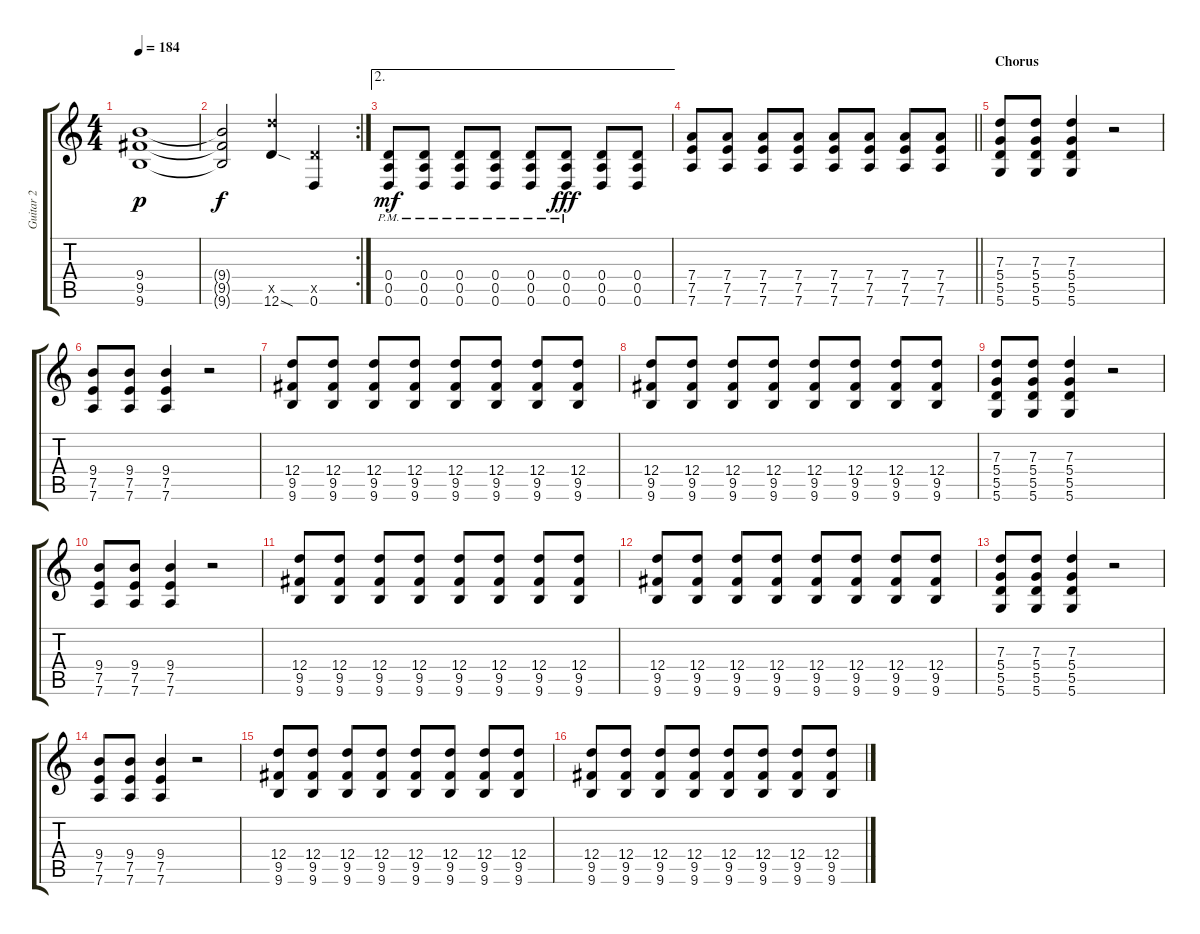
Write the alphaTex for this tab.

\track ("Guitar 2" "Guitar 2") {instrument distortionguitar}
\staff {score tabs}
\tuning (E4 B3 G3 D3 A2 D2) {hide}
\ts (4 4)
\tempo 184
\clef g2
\ks c
(9.4 9.5 9.6).1{dy p} |
\rc 2
(9.4{t} 9.5{t} 9.6{t}).2{dy f} (17.5{x} 12.6{sod}).4 (5.5{x} 0.6).4 |
\ae 2
(0.4{pm} 0.5{pm} 0.6{pm}).8{dy mf} (0.4{pm} 0.5{pm} 0.6{pm}).8 (0.4{pm} 0.5{pm} 0.6{pm}).8 (0.4{pm} 0.5{pm} 0.6{pm}).8 (0.4{pm} 0.5{pm} 0.6{pm}).8 (0.4{pm} 0.5{pm} 0.6{pm}).8{dy fff} (0.4 0.5 0.6).8 (0.4 0.5 0.6).8 |
\barLineRight lightlight
(7.4 7.5 7.6).8 (7.4 7.5 7.6).8 (7.4 7.5 7.6).8 (7.4 7.5 7.6).8 (7.4 7.5 7.6).8 (7.4 7.5 7.6).8 (7.4 7.5 7.6).8 (7.4 7.5 7.6).8 |
\section ("" "Chorus")
(7.3 5.4 5.5 5.6).8 (7.3 5.4 5.5 5.6).8 (7.3 5.4 5.5 5.6).4 r.2 |
(9.4 7.5 7.6).8 (9.4 7.5 7.6).8 (9.4 7.5 7.6).4 r.2 |
(12.4 9.5 9.6).8 (12.4 9.5 9.6).8 (12.4 9.5 9.6).8 (12.4 9.5 9.6).8 (12.4 9.5 9.6).8 (12.4 9.5 9.6).8 (12.4 9.5 9.6).8 (12.4 9.5 9.6).8 |
(12.4 9.5 9.6).8 (12.4 9.5 9.6).8 (12.4 9.5 9.6).8 (12.4 9.5 9.6).8 (12.4 9.5 9.6).8 (12.4 9.5 9.6).8 (12.4 9.5 9.6).8 (12.4 9.5 9.6).8 |
(7.3 5.4 5.5 5.6).8 (7.3 5.4 5.5 5.6).8 (7.3 5.4 5.5 5.6).4 r.2 |
(9.4 7.5 7.6).8 (9.4 7.5 7.6).8 (9.4 7.5 7.6).4 r.2 |
(12.4 9.5 9.6).8 (12.4 9.5 9.6).8 (12.4 9.5 9.6).8 (12.4 9.5 9.6).8 (12.4 9.5 9.6).8 (12.4 9.5 9.6).8 (12.4 9.5 9.6).8 (12.4 9.5 9.6).8 |
(12.4 9.5 9.6).8 (12.4 9.5 9.6).8 (12.4 9.5 9.6).8 (12.4 9.5 9.6).8 (12.4 9.5 9.6).8 (12.4 9.5 9.6).8 (12.4 9.5 9.6).8 (12.4 9.5 9.6).8 |
(7.3 5.4 5.5 5.6).8 (7.3 5.4 5.5 5.6).8 (7.3 5.4 5.5 5.6).4 r.2 |
(9.4 7.5 7.6).8 (9.4 7.5 7.6).8 (9.4 7.5 7.6).4 r.2 |
(12.4 9.5 9.6).8 (12.4 9.5 9.6).8 (12.4 9.5 9.6).8 (12.4 9.5 9.6).8 (12.4 9.5 9.6).8 (12.4 9.5 9.6).8 (12.4 9.5 9.6).8 (12.4 9.5 9.6).8 |
(12.4 9.5 9.6).8 (12.4 9.5 9.6).8 (12.4 9.5 9.6).8 (12.4 9.5 9.6).8 (12.4 9.5 9.6).8 (12.4 9.5 9.6).8 (12.4 9.5 9.6).8 (12.4 9.5 9.6).8
